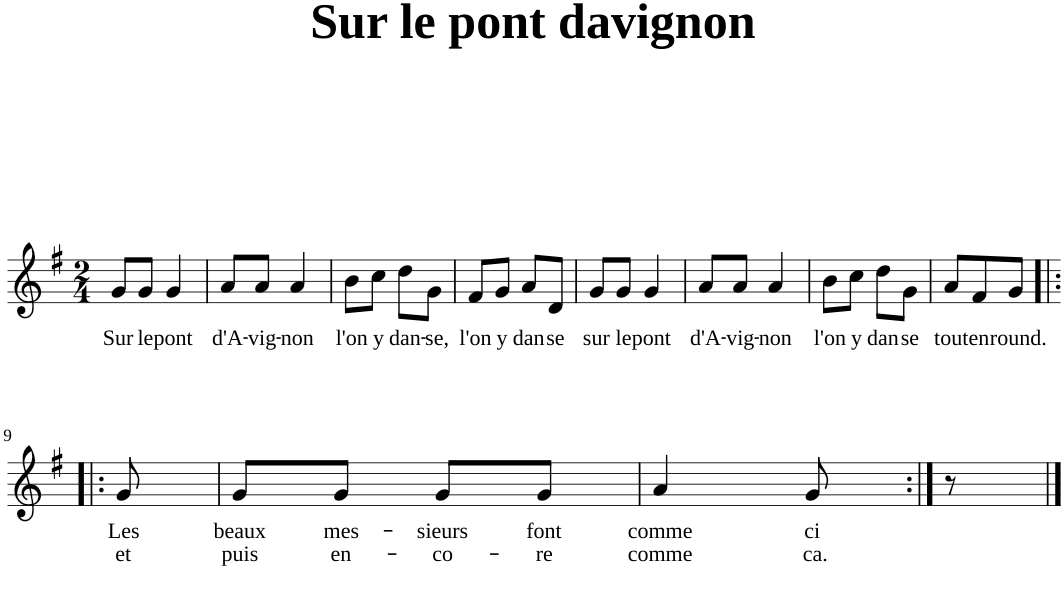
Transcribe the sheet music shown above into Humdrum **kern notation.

**kern	**text	**text
*part1	*part1	*part1
*staff1	*staff1	*staff1
*clefG2	*	*
*k[f#]	*	*
*G:	*	*
*M2/4	*	*
=1	=1	=1
!	!LO:LY:b	!
8g/L	Sur	.
!	!LO:LY:b	!
8g/J	le	.
!	!LO:LY:b	!
4g/	pont	.
=2	=2	=2
!	!LO:LY:b	!
8a/L	d'A-	.
!	!LO:LY:b	!
8a/J	-vig-	.
!	!LO:LY:b	!
4a/	-non	.
=3	=3	=3
!	!LO:LY:b	!
8b\L	l'on	.
!	!LO:LY:b	!
8cc\J	y	.
!	!LO:LY:b	!
8dd\L	dan-	.
!	!LO:LY:b	!
8g\J	-se,	.
=4	=4	=4
!	!LO:LY:b	!
8f#/L	l'on	.
!	!LO:LY:b	!
8g/J	y	.
!	!LO:LY:b	!
8a/L	dan	.
!	!LO:LY:b	!
8d/J	se	.
=5	=5	=5
!	!LO:LY:b	!
8g/L	sur	.
!	!LO:LY:b	!
8g/J	le	.
!	!LO:LY:b	!
4g/	pont	.
=6	=6	=6
!	!LO:LY:b	!
8a/L	d'A-	.
!	!LO:LY:b	!
8a/J	-vig-	.
!	!LO:LY:b	!
4a/	-non	.
=7	=7	=7
!	!LO:LY:b	!
8b\L	l'on	.
!	!LO:LY:b	!
8cc\J	y	.
!	!LO:LY:b	!
8dd\L	dan	.
!	!LO:LY:b	!
8g\J	se	.
=8	=8	=8
!	!LO:LY:b	!
8a/L	tout	.
!	!LO:LY:b	!
8f#/	en	.
!	!LO:LY:b	!
8g/J	round.	.
!!LO:LB:g=z
=9!|:	=9!|:	=9!|:
!	!LO:LY:b	!LO:LY:b
8g/	Les	et
=10	=10	=10
!	!LO:LY:b	!LO:LY:b
8g/L	beaux	puis
!	!LO:LY:b	!LO:LY:b
8g/J	mes-	en-
!	!LO:LY:b	!LO:LY:b
8g/L	-sieurs	-co-
!	!LO:LY:b	!LO:LY:b
8g/J	font	-re
=11	=11	=11
!	!LO:LY:b	!LO:LY:b
4a/	comme	comme
!	!LO:LY:b	!LO:LY:b
8g/	ci	ca.
=12:|!	=12:|!	=12:|!
8r	.	.
==	==	==
*-	*-	*-
